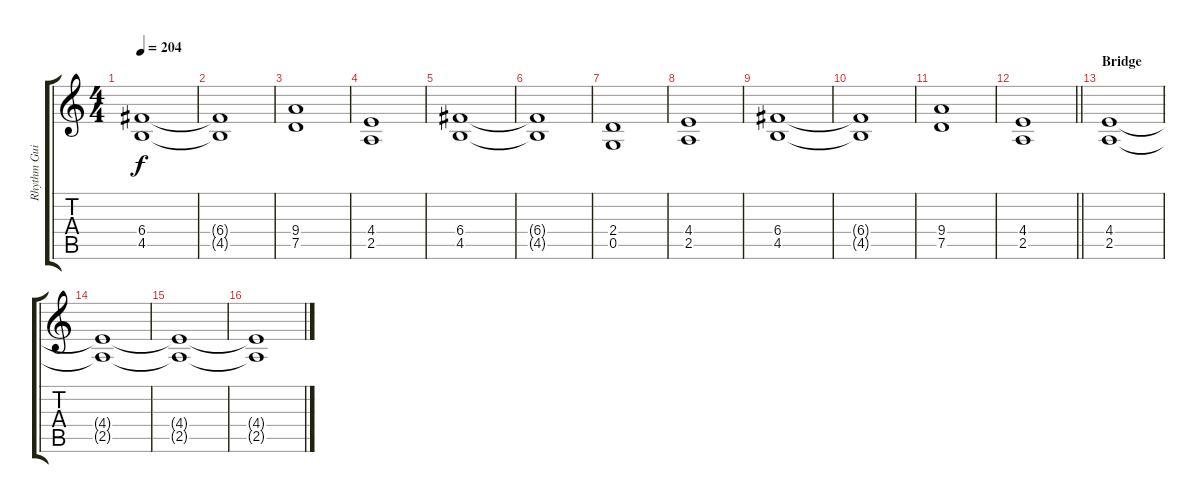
\track ("Rhythm Guitar I" "Rhythm Gui") {instrument overdrivenguitar}
\staff {score tabs}
\tuning (D4 A3 F3 C3 G2 D2) {hide}
\ts (4 4)
\tempo 204
\clef g2
\ks c
(6.4 4.5).1{dy f} |
(6.4{t} 4.5{t}).1 |
(9.4 7.5).1 |
(4.4 2.5).1 |
(6.4 4.5).1 |
(6.4{t} 4.5{t}).1 |
(2.4 0.5).1 |
(4.4 2.5).1 |
(6.4 4.5).1 |
(6.4{t} 4.5{t}).1 |
(9.4 7.5).1 |
\barLineRight lightlight
(4.4 2.5).1 |
\section ("" "Bridge")
(4.4 2.5).1{balance 8} |
(4.4{t} 2.5{t}).1 |
(4.4{t} 2.5{t}).1 |
(4.4{t} 2.5{t}).1
